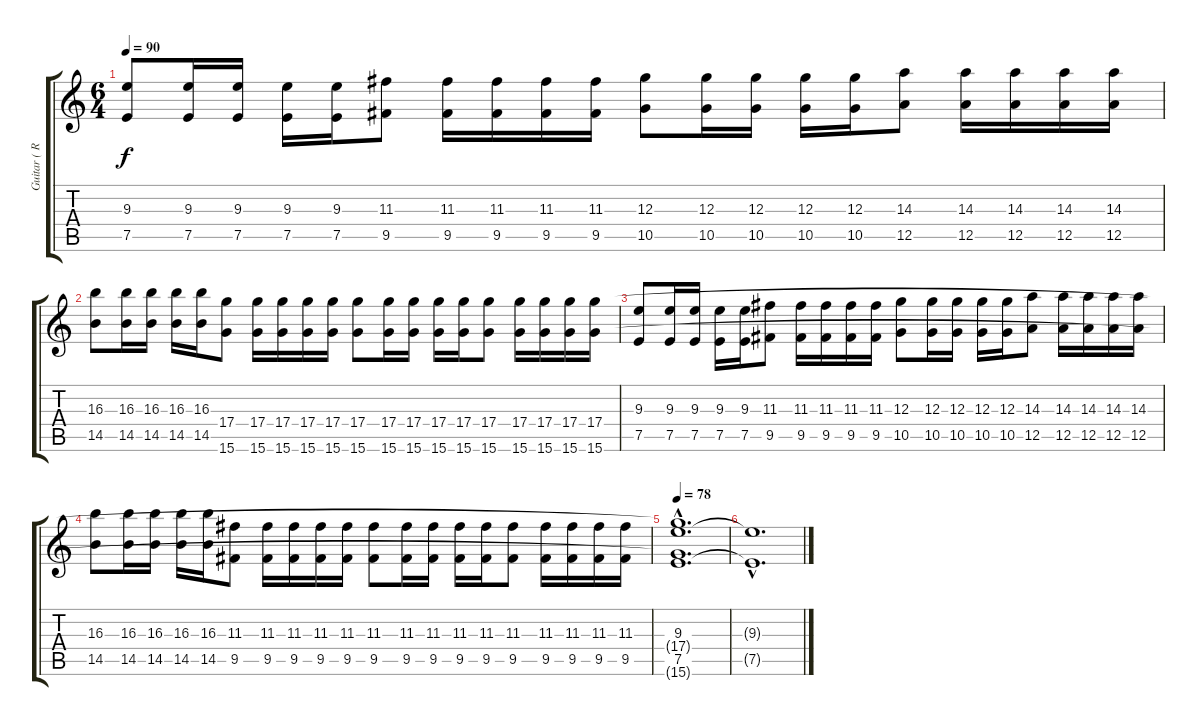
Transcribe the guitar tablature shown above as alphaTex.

\track ("Guitar ( R )" "Guitar ( R") {instrument overdrivenguitar}
\staff {score tabs}
\tuning (E4 B3 G3 D3 A2 E2) {hide}
\ts (6 4)
\tempo 90
\clef g2
\ks c
(9.3 7.5).8{dy f} (9.3 7.5).16 (9.3 7.5).16 (9.3 7.5).16 (9.3 7.5).16 (11.3 9.5).8 (11.3 9.5).16 (11.3 9.5).16 (11.3 9.5).16 (11.3 9.5).16 (12.3 10.5).8 (12.3 10.5).16 (12.3 10.5).16 (12.3 10.5).16 (12.3 10.5).16 (14.3 12.5).8 (14.3 12.5).16 (14.3 12.5).16 (14.3 12.5).16 (14.3 12.5).16 |
(16.3 14.5).8 (16.3 14.5).16 (16.3 14.5).16 (16.3 14.5).16 (16.3 14.5).16 (17.4 15.6).8 (17.4 15.6).16 (17.4 15.6).16 (17.4 15.6).16 (17.4 15.6).16 (17.4 15.6).8 (17.4 15.6).16 (17.4 15.6).16 (17.4 15.6).16 (17.4 15.6).16 (17.4 15.6).8 (17.4 15.6).16 (17.4 15.6).16 (17.4 15.6).16 (17.4 15.6).16 |
(9.3 7.5).8 (9.3 7.5).16 (9.3 7.5).16 (9.3 7.5).16 (9.3 7.5).16 (11.3 9.5).8 (11.3 9.5).16 (11.3 9.5).16 (11.3 9.5).16 (11.3 9.5).16 (12.3 10.5).8 (12.3 10.5).16 (12.3 10.5).16 (12.3 10.5).16 (12.3 10.5).16 (14.3 12.5).8 (14.3 12.5).16 (14.3 12.5).16 (14.3 12.5).16 (14.3 12.5).16 |
(16.3 14.5).8 (16.3 14.5).16 (16.3 14.5).16 (16.3 14.5).16 (16.3 14.5).16 (11.3 9.5).8 (11.3 9.5).16 (11.3 9.5).16 (11.3 9.5).16 (11.3 9.5).16 (11.3 9.5).8 (11.3 9.5).16 (11.3 9.5).16 (11.3 9.5).16 (11.3 9.5).16 (11.3 9.5).8 (11.3 9.5).16 (11.3 9.5).16 (11.3 9.5).16 (11.3 9.5).16 |
\tempo 78
(9.3{hac} 17.4{hac t} 7.5{hac} 15.6{hac t}).1{d} |
(9.3{hac t} 7.5{hac t}).1{d volume 0}
